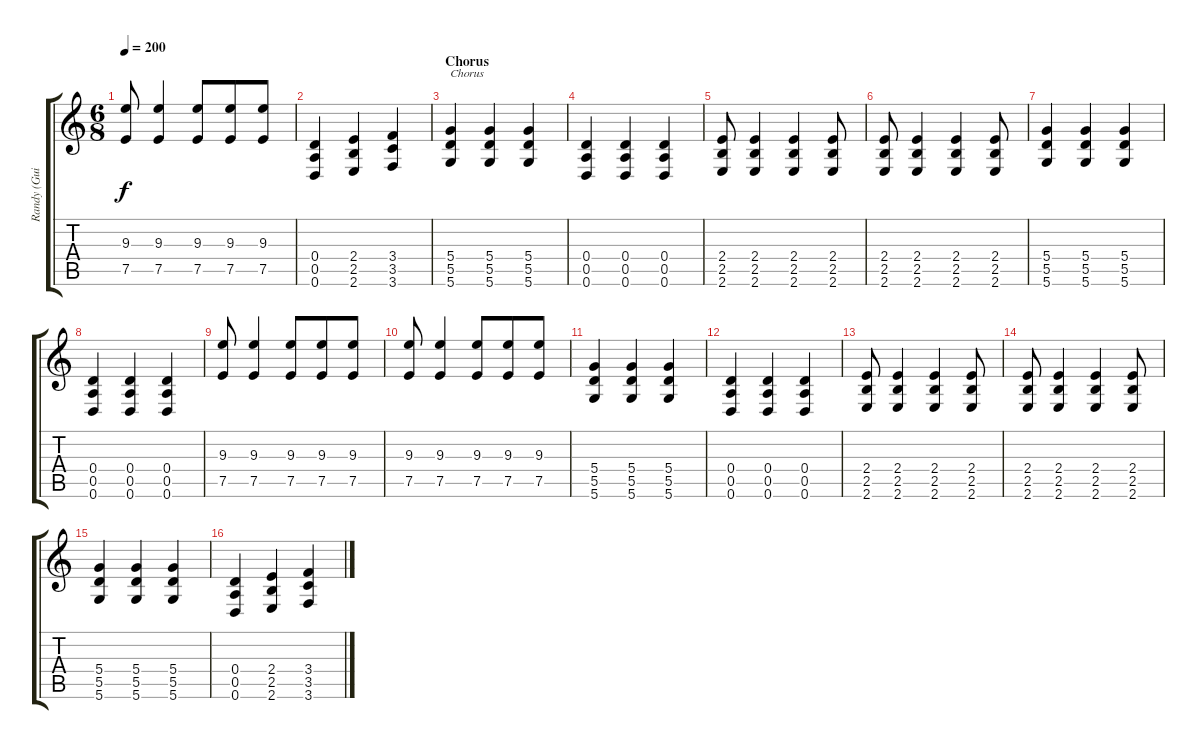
\track ("Randy (Guitar + Lyrics)" "Randy (Gui") {instrument distortionguitar}
\staff {score tabs}
\tuning (E4 B3 G3 D3 A2 D2) {hide}
\ts (6 8)
\tempo 200
\clef g2
\ks c
(9.3 7.5).8{dy f} (9.3 7.5).4 (9.3 7.5).8 (9.3 7.5).8 (9.3 7.5).8 |
(0.4 0.5 0.6).4 (2.4 2.5 2.6).4 (3.4 3.5 3.6).4 |
\section ("" "Chorus")
(5.4 5.5 5.6).4{txt "Chorus"} (5.4 5.5 5.6).4 (5.4 5.5 5.6).4 |
(0.4 0.5 0.6).4 (0.4 0.5 0.6).4 (0.4 0.5 0.6).4 |
(2.4 2.5 2.6).8 (2.4 2.5 2.6).4 (2.4 2.5 2.6).4 (2.4 2.5 2.6).8 |
(2.4 2.5 2.6).8 (2.4 2.5 2.6).4 (2.4 2.5 2.6).4 (2.4 2.5 2.6).8 |
(5.4 5.5 5.6).4 (5.4 5.5 5.6).4 (5.4 5.5 5.6).4 |
(0.4 0.5 0.6).4 (0.4 0.5 0.6).4 (0.4 0.5 0.6).4 |
(9.3 7.5).8 (9.3 7.5).4 (9.3 7.5).8 (9.3 7.5).8 (9.3 7.5).8 |
(9.3 7.5).8 (9.3 7.5).4 (9.3 7.5).8 (9.3 7.5).8 (9.3 7.5).8 |
(5.4 5.5 5.6).4 (5.4 5.5 5.6).4 (5.4 5.5 5.6).4 |
(0.4 0.5 0.6).4 (0.4 0.5 0.6).4 (0.4 0.5 0.6).4 |
(2.4 2.5 2.6).8 (2.4 2.5 2.6).4 (2.4 2.5 2.6).4 (2.4 2.5 2.6).8 |
(2.4 2.5 2.6).8 (2.4 2.5 2.6).4 (2.4 2.5 2.6).4 (2.4 2.5 2.6).8 |
(5.4 5.5 5.6).4 (5.4 5.5 5.6).4 (5.4 5.5 5.6).4 |
(0.4 0.5 0.6).4 (2.4 2.5 2.6).4 (3.4 3.5 3.6).4
